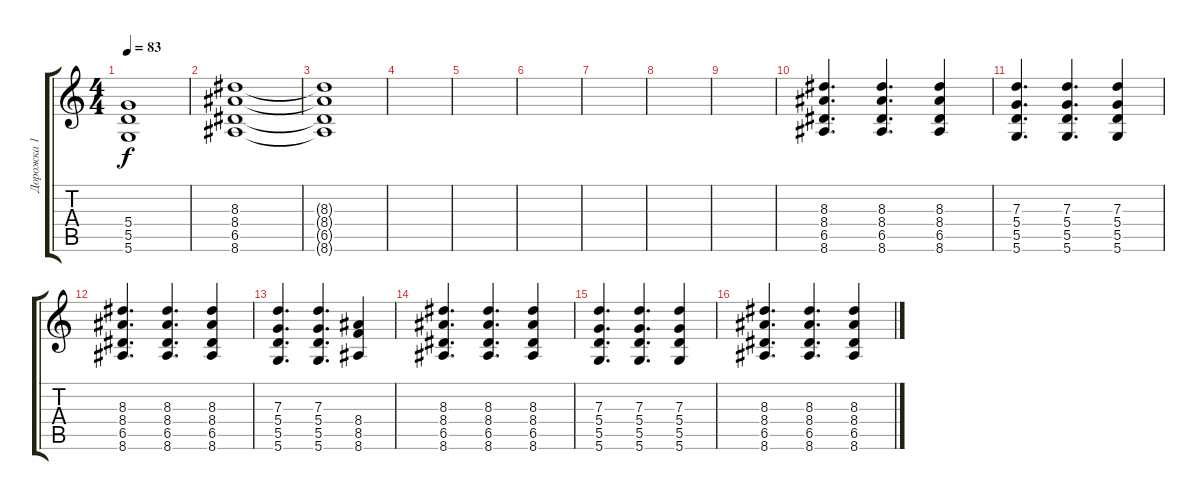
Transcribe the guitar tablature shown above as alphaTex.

\track ("Дорожка 1" "Дорожка 1") {instrument distortionguitar}
\staff {score tabs}
\tuning (E4 B3 G3 D3 A2 D2) {hide}
\ts (4 4)
\tempo 83
\clef g2
\ks c
(5.4 5.5 5.6).1{dy f} |
(8.3 8.4 6.5 8.6).1 |
(8.3{t} 8.4{t} 6.5{t} 8.6{t}).1 |
|
|
|
|
|
|
(8.3 8.4 6.5 8.6).4{d} (8.3 8.4 6.5 8.6).4{d} (8.3 8.4 6.5 8.6).4 |
(7.3 5.4 5.5 5.6).4{d} (7.3 5.4 5.5 5.6).4{d} (7.3 5.4 5.5 5.6).4 |
(8.3 8.4 6.5 8.6).4{d} (8.3 8.4 6.5 8.6).4{d} (8.3 8.4 6.5 8.6).4 |
(7.3 5.4 5.5 5.6).4{d} (7.3 5.4 5.5 5.6).4{d} (8.4 8.5 8.6).4 |
(8.3 8.4 6.5 8.6).4{d} (8.3 8.4 6.5 8.6).4{d} (8.3 8.4 6.5 8.6).4 |
(7.3 5.4 5.5 5.6).4{d} (7.3 5.4 5.5 5.6).4{d} (7.3 5.4 5.5 5.6).4 |
(8.3 8.4 6.5 8.6).4{d} (8.3 8.4 6.5 8.6).4{d} (8.3 8.4 6.5 8.6).4
